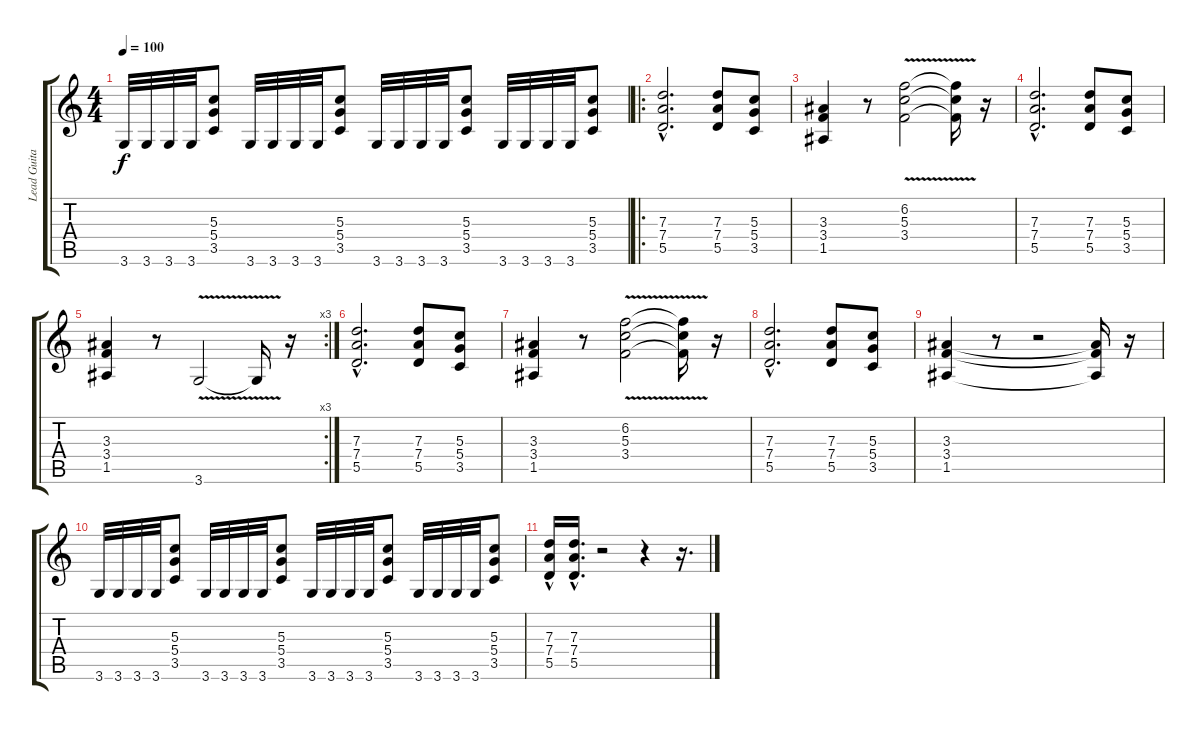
\track ("Lead Guitar" "Lead Guita") {instrument overdrivenguitar}
\staff {score tabs}
\tuning (E4 B3 G3 D3 A2 E2) {hide}
\ts (4 4)
\tempo 100
\clef g2
\ks c
3.6.32{dy f} 3.6.32 3.6.32 3.6.32 (5.3 5.4 3.5).8 3.6.32 3.6.32 3.6.32 3.6.32 (5.3 5.4 3.5).8 3.6.32 3.6.32 3.6.32 3.6.32 (5.3 5.4 3.5).8 3.6.32 3.6.32 3.6.32 3.6.32 (5.3 5.4 3.5).8 |
\ro
(7.3{hac} 7.4{hac} 5.5{hac}).2{d} (7.3 7.4 5.5).8 (5.3 5.4 3.5).8 |
(3.3 3.4 1.5).4 r.8 (6.2{v} 5.3{v} 3.4{v}).2 (6.2{t} 5.3{t} 3.4{t}).16 r.16 |
(7.3{hac} 7.4{hac} 5.5{hac}).2{d} (7.3 7.4 5.5).8 (5.3 5.4 3.5).8 |
\rc 3
(3.3 3.4 1.5).4 r.8 3.6{v}.2 3.6{t}.16 r.16 |
(7.3{hac} 7.4{hac} 5.5{hac}).2{d} (7.3 7.4 5.5).8 (5.3 5.4 3.5).8 |
(3.3 3.4 1.5).4 r.8 (6.2{v} 5.3{v} 3.4{v}).2 (6.2{t} 5.3{t} 3.4{t}).16 r.16 |
(7.3{hac} 7.4{hac} 5.5{hac}).2{d} (7.3 7.4 5.5).8 (5.3 5.4 3.5).8 |
(3.3 3.4 1.5).4 r.8 r.2 (3.3{t} 3.4{t} 1.5{t}).16 r.16 |
3.6.32 3.6.32 3.6.32 3.6.32 (5.3 5.4 3.5).8 3.6.32 3.6.32 3.6.32 3.6.32 (5.3 5.4 3.5).8 3.6.32 3.6.32 3.6.32 3.6.32 (5.3 5.4 3.5).8 3.6.32 3.6.32 3.6.32 3.6.32 (5.3 5.4 3.5).8 |
(7.3 7.4{hac} 5.5).16 (7.3{hac} 7.4{hac} 5.5{hac}).16{d} r.2 r.4 r.16{d}
